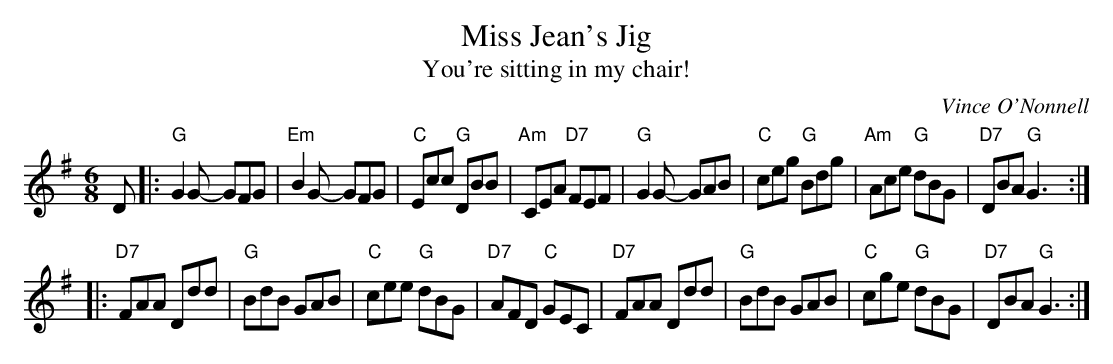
X:1
T: Miss Jean's Jig
T: You're sitting in my chair!
C: Vince O'Nonnell
M: 6/8
L: 1/8
K: G
D \
|: "G"G2G- GFG | "Em"B2G- GFG | "C"Ecc "G"DBB | "Am"CEA "D7"FEF \
|  "G"G2G- GAB | "C"ceg "G"Bdg | "Am"Ace "G"dBG | "D7"DBA "G"G3 :|
|: "D7"FAA Ddd | "G"BdB GAB | "C"cee "G"dBG | "D7"AFD "C"GEC \
|   "D7"FAA Ddd | "G"BdB GAB | "C"cge "G"dBG | "D7"DBA "G"G3 :|
